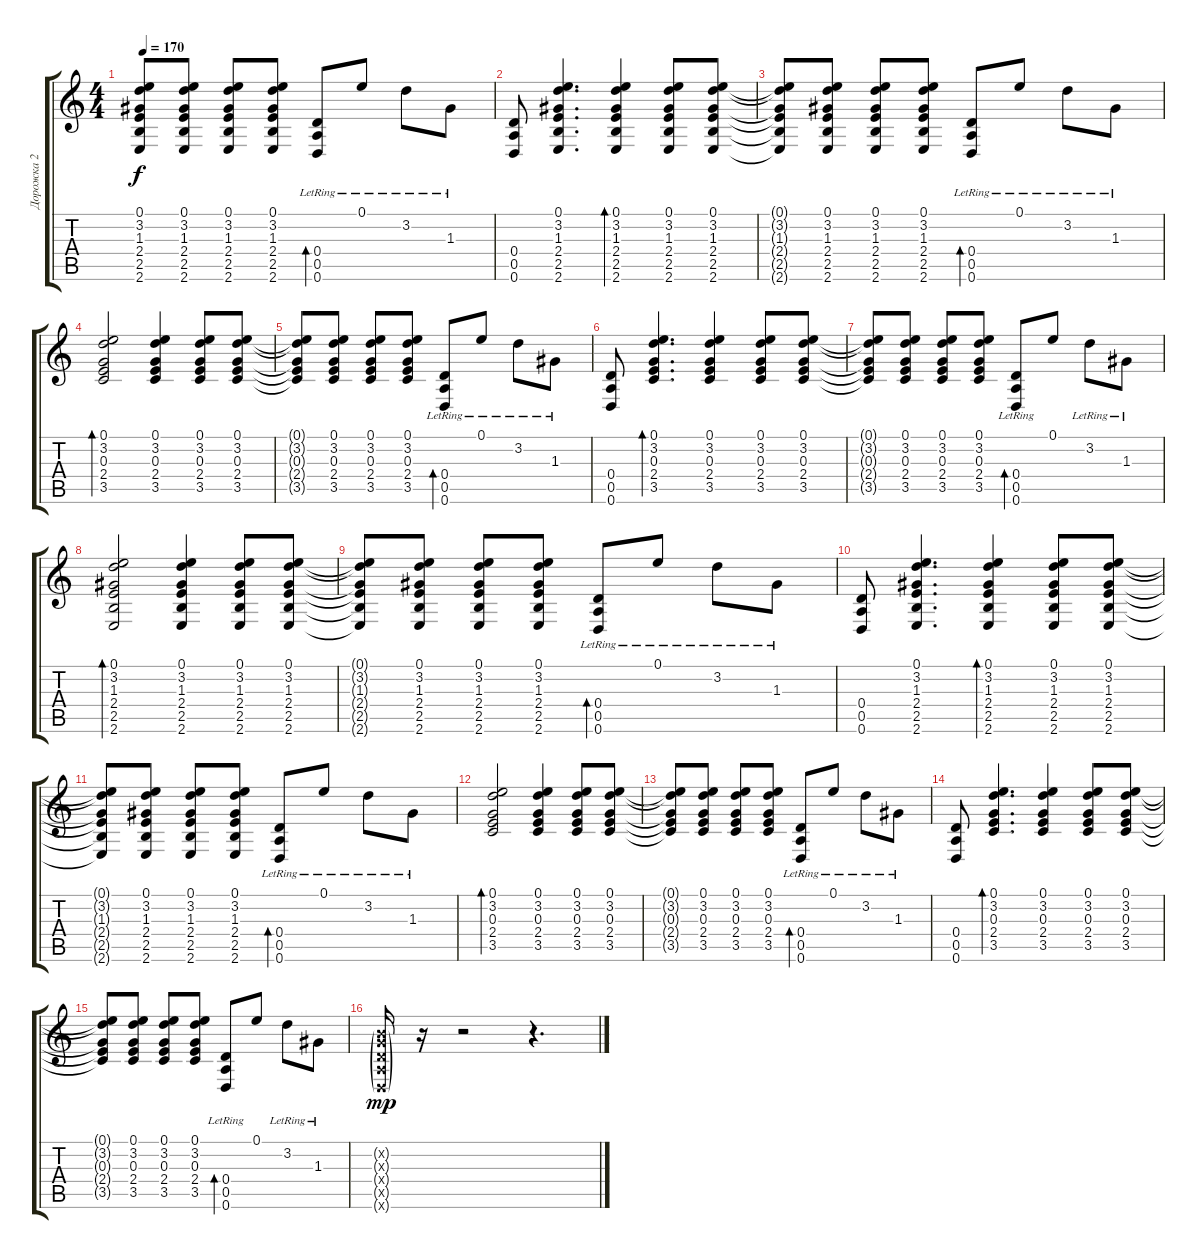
\track ("Дорожка 2" "Дорожка 2") {instrument distortionguitar}
\staff {score tabs}
\tuning (E4 B3 G3 D3 A2 D2) {hide}
\ts (4 4)
\tempo 170
\clef g2
\ks c
(0.1{t} 3.2{t} 1.3{t} 2.4{t} 2.5{t} 2.6{t}).8{dy f} (0.1 3.2 1.3 2.4 2.5 2.6).8 (0.1 3.2 1.3 2.4 2.5 2.6).8 (0.1 3.2 1.3 2.4 2.5 2.6).8 (0.4{lr} 0.5{lr} 0.6{lr}).8{bd 60} 0.1{lr}.8 3.2{lr}.8 1.3{lr}.8 |
(0.4 0.5 0.6).8 (0.1 3.2 1.3 2.4 2.5 2.6).4{d} (0.1 3.2 1.3 2.4 2.5 2.6).4{bd 60} (0.1 3.2 1.3 2.4 2.5 2.6).8 (0.1 3.2 1.3 2.4 2.5 2.6).8 |
(0.1{t} 3.2{t} 1.3{t} 2.4{t} 2.5{t} 2.6{t}).8 (0.1 3.2 1.3 2.4 2.5 2.6).8 (0.1 3.2 1.3 2.4 2.5 2.6).8 (0.1 3.2 1.3 2.4 2.5 2.6).8 (0.4{lr} 0.5{lr} 0.6{lr}).8{bd 60} 0.1{lr}.8 3.2{lr}.8 1.3{lr}.8 |
(0.1 3.2 0.3 2.4 3.5).2{bd 60} (0.1 3.2 0.3 2.4 3.5).4 (0.1 3.2 0.3 2.4 3.5).8 (0.1 3.2 0.3 2.4 3.5).8 |
(0.1{t} 3.2{t} 0.3{t} 2.4{t} 3.5{t}).8 (0.1 3.2 0.3 2.4 3.5).8 (0.1 3.2 0.3 2.4 3.5).8 (0.1 3.2 0.3 2.4 3.5).8 (0.4{lr} 0.5{lr} 0.6{lr}).8{bd 60} 0.1{lr}.8 3.2{lr}.8 1.3{lr}.8 |
(0.4 0.5 0.6).8 (0.1 3.2 0.3 2.4 3.5).4{d bd 60} (0.1 3.2 0.3 2.4 3.5).4 (0.1 3.2 0.3 2.4 3.5).8 (0.1 3.2 0.3 2.4 3.5).8 |
(0.1{t} 3.2{t} 0.3{t} 2.4{t} 3.5{t}).8 (0.1 3.2 0.3 2.4 3.5).8 (0.1 3.2 0.3 2.4 3.5).8 (0.1 3.2 0.3 2.4 3.5).8 (0.4{lr} 0.5{lr} 0.6{lr}).8{bd 60} 0.1.8 3.2{lr}.8 1.3{lr}.8 |
(0.1 3.2 1.3 2.4 2.5 2.6).2{bd 60} (0.1 3.2 1.3 2.4 2.5 2.6).4 (0.1 3.2 1.3 2.4 2.5 2.6).8 (0.1 3.2 1.3 2.4 2.5 2.6).8 |
(0.1{t} 3.2{t} 1.3{t} 2.4{t} 2.5{t} 2.6{t}).8 (0.1 3.2 1.3 2.4 2.5 2.6).8 (0.1 3.2 1.3 2.4 2.5 2.6).8 (0.1 3.2 1.3 2.4 2.5 2.6).8 (0.4{lr} 0.5{lr} 0.6{lr}).8{bd 60} 0.1{lr}.8 3.2{lr}.8 1.3{lr}.8 |
(0.4 0.5 0.6).8 (0.1 3.2 1.3 2.4 2.5 2.6).4{d} (0.1 3.2 1.3 2.4 2.5 2.6).4{bd 60} (0.1 3.2 1.3 2.4 2.5 2.6).8 (0.1 3.2 1.3 2.4 2.5 2.6).8 |
(0.1{t} 3.2{t} 1.3{t} 2.4{t} 2.5{t} 2.6{t}).8 (0.1 3.2 1.3 2.4 2.5 2.6).8 (0.1 3.2 1.3 2.4 2.5 2.6).8 (0.1 3.2 1.3 2.4 2.5 2.6).8 (0.4{lr} 0.5{lr} 0.6{lr}).8{bd 60} 0.1{lr}.8 3.2{lr}.8 1.3{lr}.8 |
(0.1 3.2 0.3 2.4 3.5).2{bd 60} (0.1 3.2 0.3 2.4 3.5).4 (0.1 3.2 0.3 2.4 3.5).8 (0.1 3.2 0.3 2.4 3.5).8 |
(0.1{t} 3.2{t} 0.3{t} 2.4{t} 3.5{t}).8 (0.1 3.2 0.3 2.4 3.5).8 (0.1 3.2 0.3 2.4 3.5).8 (0.1 3.2 0.3 2.4 3.5).8 (0.4{lr} 0.5{lr} 0.6{lr}).8{bd 60} 0.1{lr}.8 3.2{lr}.8 1.3{lr}.8 |
(0.4 0.5 0.6).8 (0.1 3.2 0.3 2.4 3.5).4{d bd 60} (0.1 3.2 0.3 2.4 3.5).4 (0.1 3.2 0.3 2.4 3.5).8 (0.1 3.2 0.3 2.4 3.5).8 |
(0.1{t} 3.2{t} 0.3{t} 2.4{t} 3.5{t}).8 (0.1 3.2 0.3 2.4 3.5).8 (0.1 3.2 0.3 2.4 3.5).8 (0.1 3.2 0.3 2.4 3.5).8 (0.4{lr} 0.5{lr} 0.6{lr}).8{bd 60} 0.1.8 3.2{lr}.8 1.3{lr}.8 |
(0.2{g x} 0.3{g x} 0.4{g x} 0.5{g x} 0.6{g x}).16{dy mp} r.16 r.2 r.4{d}
